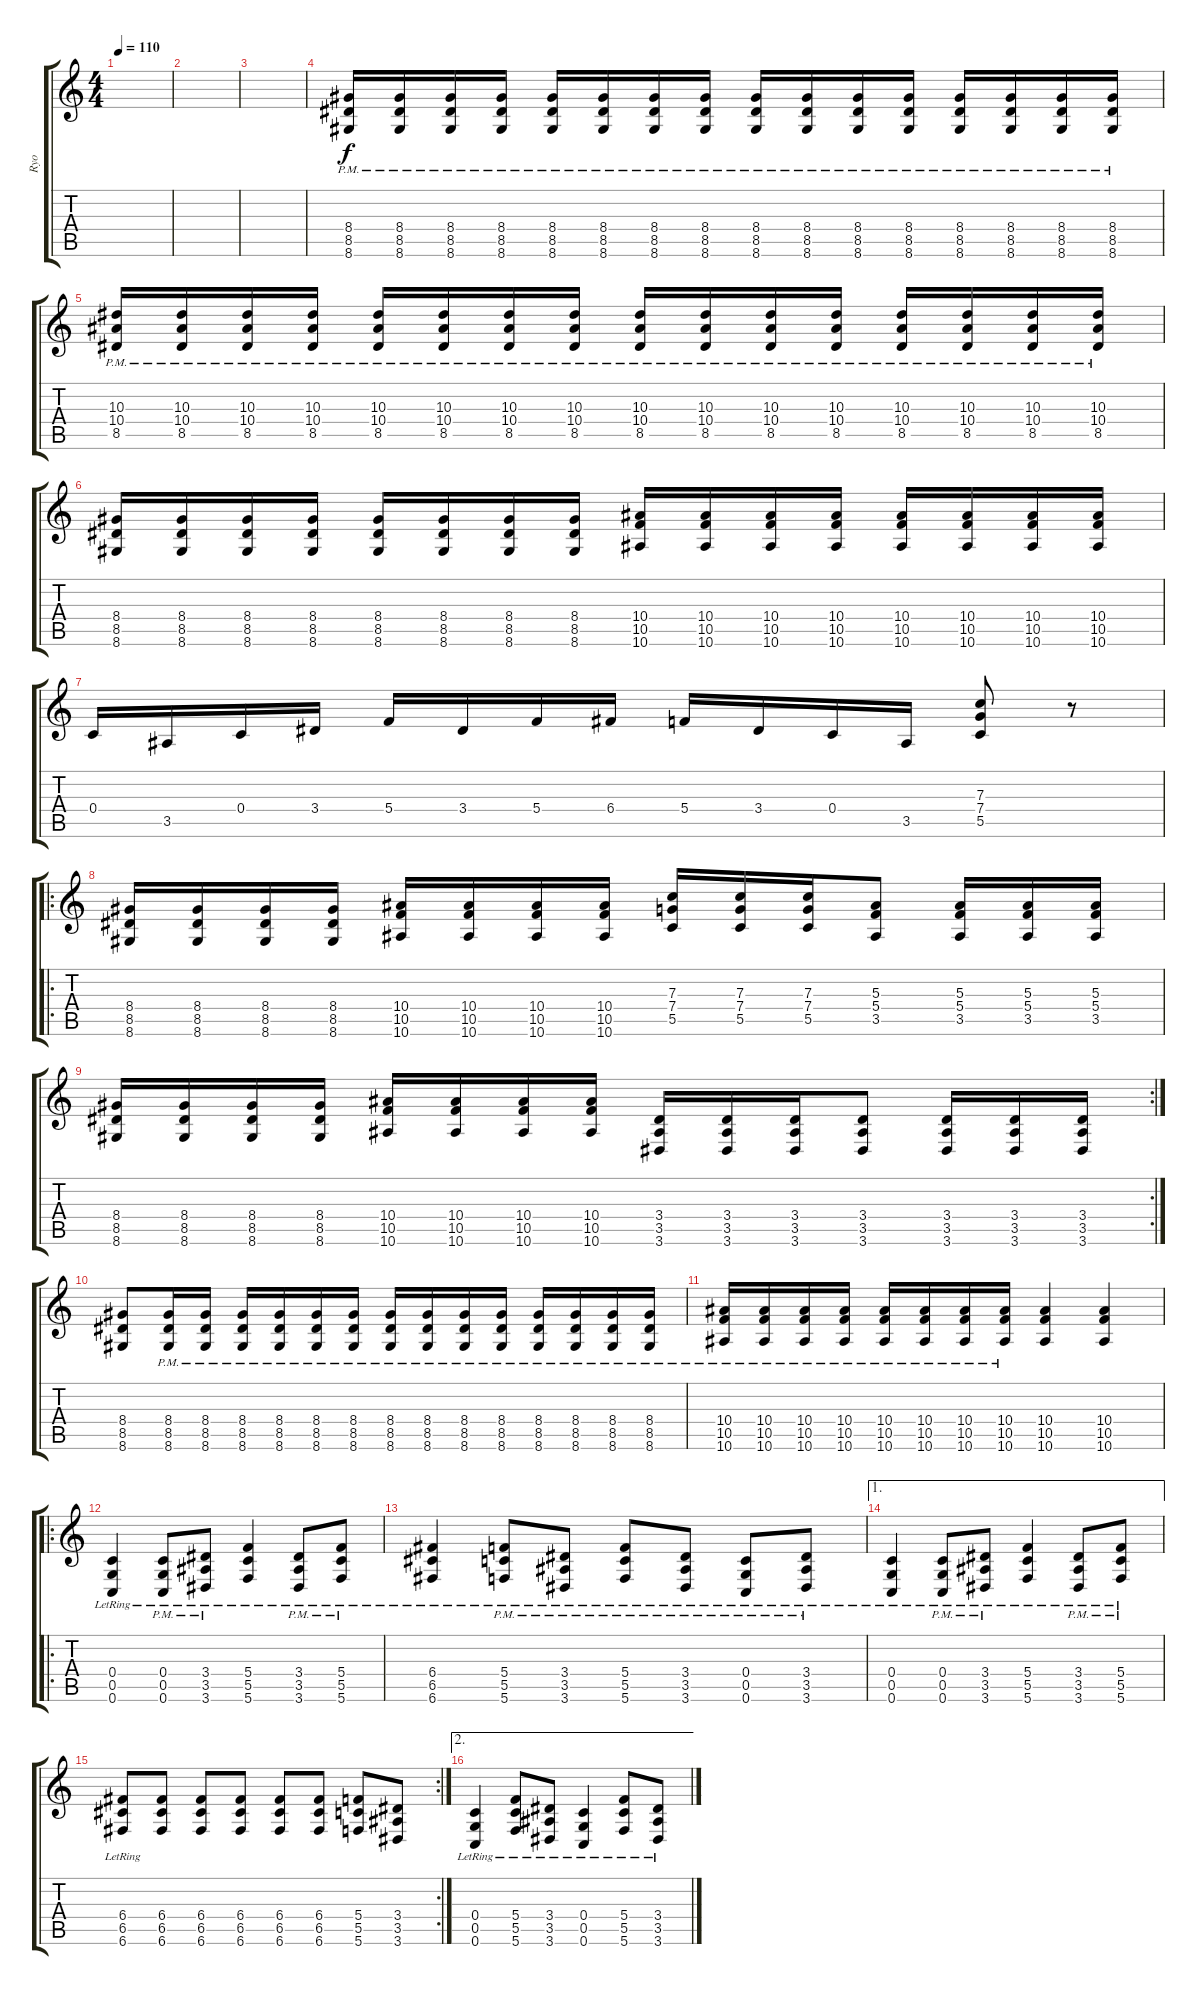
\track ("Ryo" "Ryo") {instrument overdrivenguitar}
\staff {score tabs}
\tuning (D4 A3 F3 C3 G2 C2) {hide}
\ts (4 4)
\tempo 110
\clef g2
\ks c
|
|
|
(8.4{pm} 8.5{pm} 8.6{pm}).16 (8.4{pm} 8.5{pm} 8.6{pm}).16 (8.4{pm} 8.5{pm} 8.6{pm}).16 (8.4{pm} 8.5{pm} 8.6{pm}).16 (8.4{pm} 8.5{pm} 8.6{pm}).16 (8.4{pm} 8.5{pm} 8.6{pm}).16 (8.4{pm} 8.5{pm} 8.6{pm}).16 (8.4{pm} 8.5{pm} 8.6{pm}).16 (8.4{pm} 8.5{pm} 8.6{pm}).16 (8.4{pm} 8.5{pm} 8.6{pm}).16 (8.4{pm} 8.5{pm} 8.6{pm}).16 (8.4{pm} 8.5{pm} 8.6{pm}).16 (8.4{pm} 8.5{pm} 8.6{pm}).16 (8.4{pm} 8.5{pm} 8.6{pm}).16 (8.4{pm} 8.5{pm} 8.6{pm}).16 (8.4{pm} 8.5{pm} 8.6{pm}).16 |
(10.3{pm} 10.4{pm} 8.5{pm}).16 (10.3{pm} 10.4{pm} 8.5{pm}).16 (10.3{pm} 10.4{pm} 8.5{pm}).16 (10.3{pm} 10.4{pm} 8.5{pm}).16 (10.3{pm} 10.4{pm} 8.5{pm}).16 (10.3{pm} 10.4{pm} 8.5{pm}).16 (10.3{pm} 10.4{pm} 8.5{pm}).16 (10.3{pm} 10.4{pm} 8.5{pm}).16 (10.3{pm} 10.4{pm} 8.5{pm}).16 (10.3{pm} 10.4{pm} 8.5{pm}).16 (10.3{pm} 10.4{pm} 8.5{pm}).16 (10.3{pm} 10.4{pm} 8.5{pm}).16 (10.3{pm} 10.4{pm} 8.5{pm}).16 (10.3{pm} 10.4{pm} 8.5{pm}).16 (10.3{pm} 10.4{pm} 8.5{pm}).16 (10.3{pm} 10.4{pm} 8.5{pm}).16 |
(8.4 8.5 8.6).16 (8.4 8.5 8.6).16 (8.4 8.5 8.6).16 (8.4 8.5 8.6).16 (8.4 8.5 8.6).16 (8.4 8.5 8.6).16 (8.4 8.5 8.6).16 (8.4 8.5 8.6).16 (10.4 10.5 10.6).16 (10.4 10.5 10.6).16 (10.4 10.5 10.6).16 (10.4 10.5 10.6).16 (10.4 10.5 10.6).16 (10.4 10.5 10.6).16 (10.4 10.5 10.6).16 (10.4 10.5 10.6).16 |
0.4.16 3.5.16 0.4.16 3.4.16 5.4.16 3.4.16 5.4.16 6.4.16 5.4.16 3.4.16 0.4.16 3.5.16 (7.3 7.4 5.5).8 r.8 |
\ro
(8.4 8.5 8.6).16 (8.4 8.5 8.6).16 (8.4 8.5 8.6).16 (8.4 8.5 8.6).16 (10.4 10.5 10.6).16 (10.4 10.5 10.6).16 (10.4 10.5 10.6).16 (10.4 10.5 10.6).16 (7.3 7.4 5.5).16 (7.3 7.4 5.5).16 (7.3 7.4 5.5).16 (5.3 5.4 3.5).8 (5.3 5.4 3.5).16 (5.3 5.4 3.5).16 (5.3 5.4 3.5).16 |
\rc 2
(8.4 8.5 8.6).16 (8.4 8.5 8.6).16 (8.4 8.5 8.6).16 (8.4 8.5 8.6).16 (10.4 10.5 10.6).16 (10.4 10.5 10.6).16 (10.4 10.5 10.6).16 (10.4 10.5 10.6).16 (3.4 3.5 3.6).16 (3.4 3.5 3.6).16 (3.4 3.5 3.6).16 (3.4 3.5 3.6).8 (3.4 3.5 3.6).16 (3.4 3.5 3.6).16 (3.4 3.5 3.6).16 |
(8.4 8.5 8.6).8 (8.4{pm} 8.5{pm} 8.6{pm}).16 (8.4{pm} 8.5{pm} 8.6{pm}).16 (8.4{pm} 8.5{pm} 8.6{pm}).16 (8.4{pm} 8.5{pm} 8.6{pm}).16 (8.4{pm} 8.5{pm} 8.6{pm}).16 (8.4{pm} 8.5{pm} 8.6{pm}).16 (8.4{pm} 8.5{pm} 8.6{pm}).16 (8.4{pm} 8.5{pm} 8.6{pm}).16 (8.4{pm} 8.5{pm} 8.6{pm}).16 (8.4{pm} 8.5{pm} 8.6{pm}).16 (8.4{pm} 8.5{pm} 8.6{pm}).16 (8.4{pm} 8.5{pm} 8.6{pm}).16 (8.4{pm} 8.5{pm} 8.6{pm}).16 (8.4{pm} 8.5{pm} 8.6{pm}).16 |
(10.4{pm} 10.5{pm} 10.6{pm}).16 (10.4{pm} 10.5{pm} 10.6{pm}).16 (10.4{pm} 10.5{pm} 10.6{pm}).16 (10.4{pm} 10.5{pm} 10.6{pm}).16 (10.4{pm} 10.5{pm} 10.6{pm}).16 (10.4{pm} 10.5{pm} 10.6{pm}).16 (10.4{pm} 10.5{pm} 10.6{pm}).16 (10.4{pm} 10.5{pm} 10.6{pm}).16 (10.4 10.5 10.6).4 (10.4 10.5 10.6).4 |
\ro
(0.4{lr} 0.5{lr} 0.6{lr}).4 (0.4{pm lr} 0.5{pm lr} 0.6{pm lr}).8 (3.4{pm lr} 3.5{pm lr} 3.6{pm lr}).8 (5.4{lr} 5.5{lr} 5.6{lr}).4 (3.4{pm lr} 3.5{pm lr} 3.6{pm lr}).8 (5.4{pm lr} 5.5{pm lr} 5.6{pm lr}).8 |
(6.4{lr} 6.5{lr} 6.6{lr}).4 (5.4{pm lr} 5.5{pm lr} 5.6{pm lr}).8 (3.4{pm lr} 3.5{pm lr} 3.6{pm lr}).8 (5.4{pm lr} 5.5{pm lr} 5.6{pm lr}).8 (3.4{pm lr} 3.5{pm lr} 3.6{pm lr}).8 (0.4{pm lr} 0.5{pm lr} 0.6{pm lr}).8 (3.4{pm lr} 3.5{pm lr} 3.6{pm lr}).8 |
\ae 1
(0.4{lr} 0.5{lr} 0.6{lr}).4 (0.4{pm lr} 0.5{pm lr} 0.6{pm lr}).8 (3.4{pm lr} 3.5{pm lr} 3.6{pm lr}).8 (5.4{lr} 5.5{lr} 5.6{lr}).4 (3.4{pm lr} 3.5{pm lr} 3.6{pm lr}).8 (5.4{pm lr} 5.5{pm lr} 5.6{pm lr}).8 |
\rc 2
(6.4{lr} 6.5{lr} 6.6{lr}).8 (6.4 6.5 6.6).8 (6.4 6.5 6.6).8 (6.4 6.5 6.6).8 (6.4 6.5 6.6).8 (6.4 6.5 6.6).8 (5.4 5.5 5.6).8 (3.4 3.5 3.6).8 |
\ae 2
(0.4{lr} 0.5{lr} 0.6{lr}).4 (5.4{lr} 5.5{lr} 5.6{lr}).8 (3.4{lr} 3.5{lr} 3.6{lr}).8 (0.4{lr} 0.5{lr} 0.6{lr}).4 (5.4{lr} 5.5{lr} 5.6{lr}).8 (3.4{lr} 3.5{lr} 3.6{lr}).8
